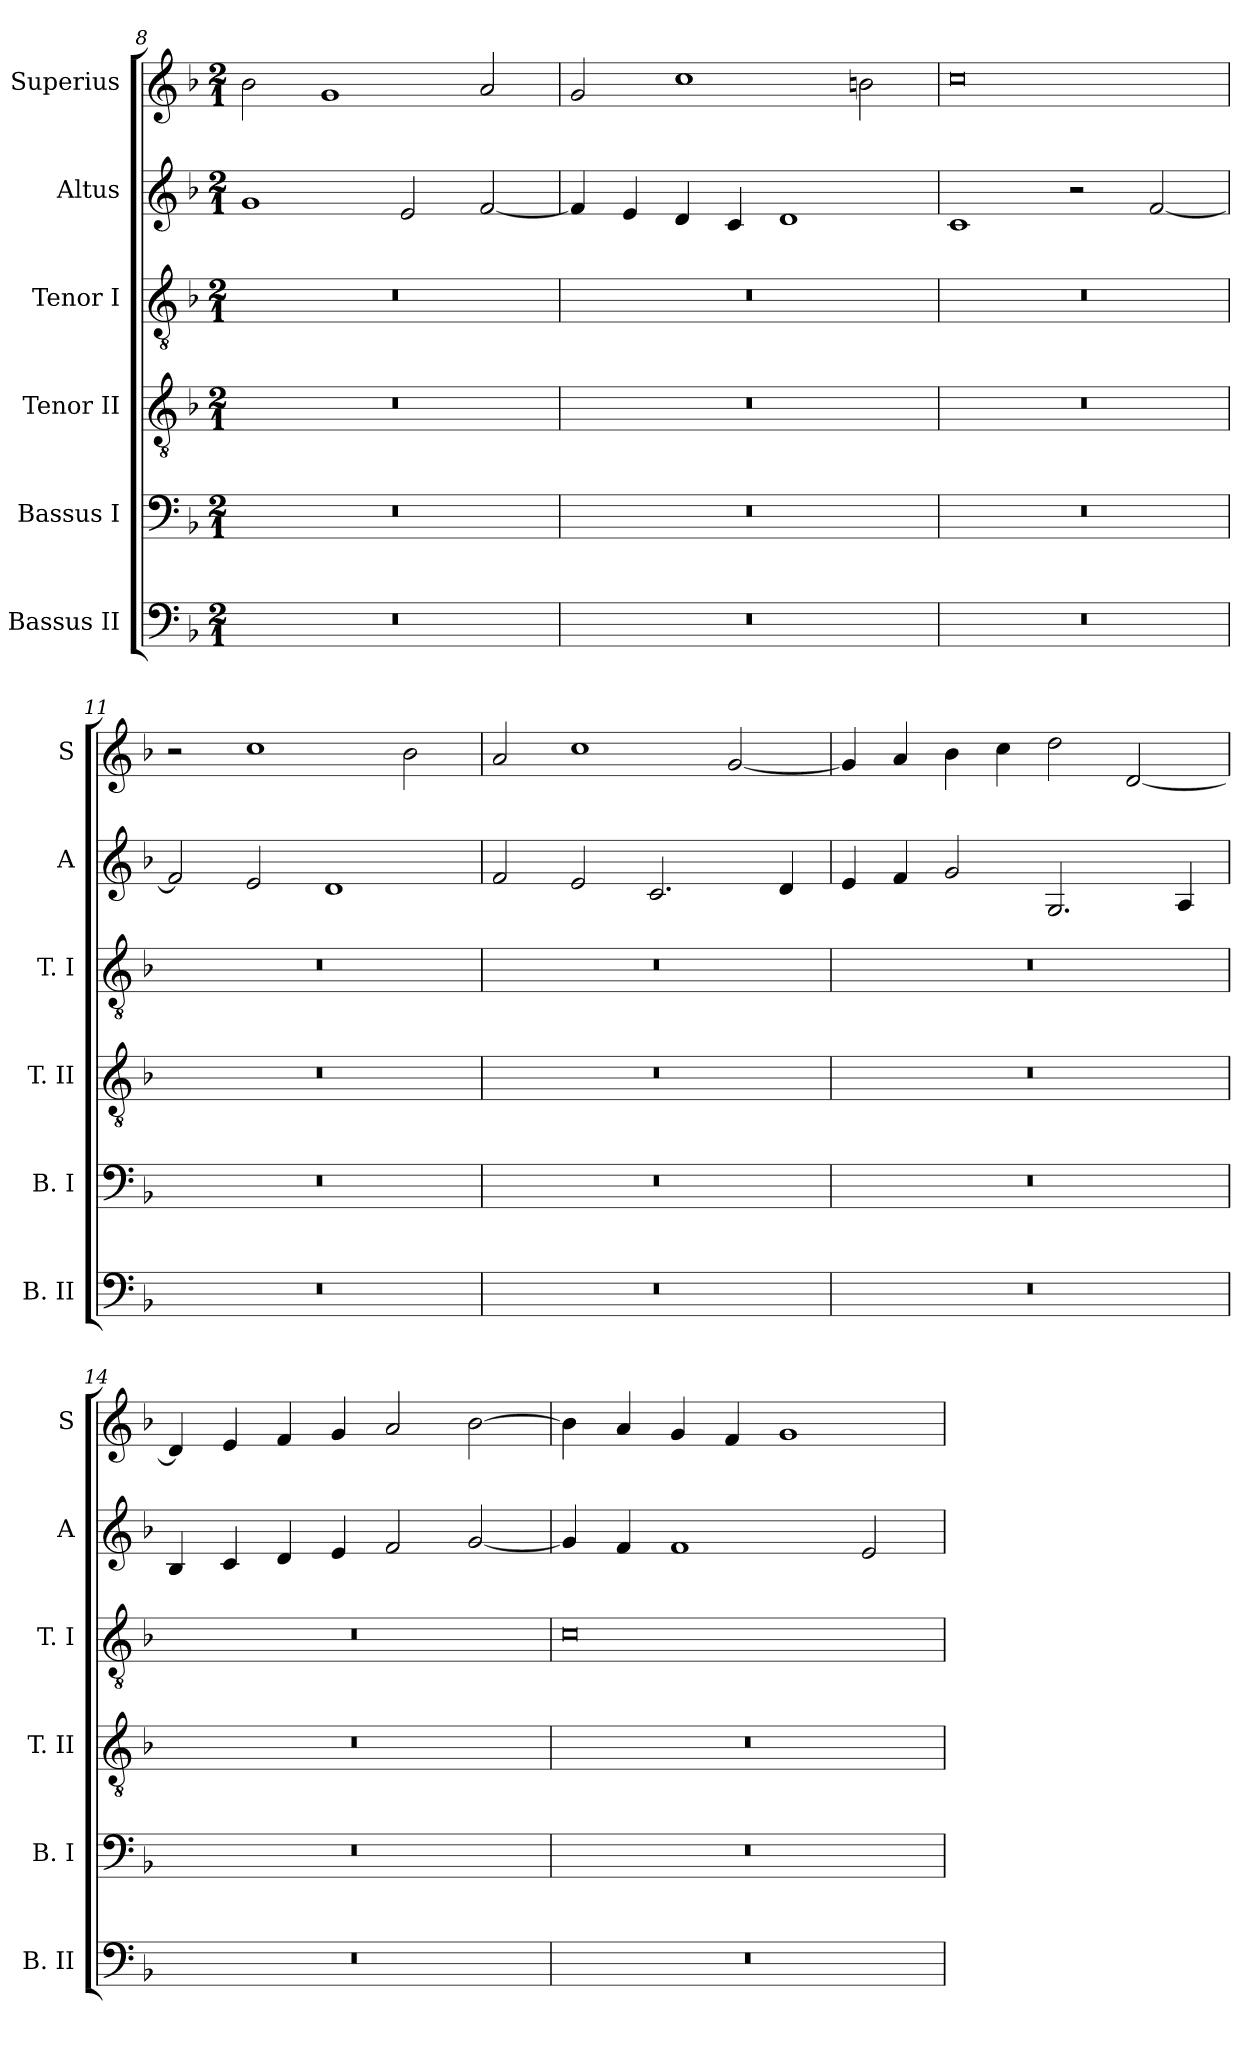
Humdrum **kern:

**kern	**kern	**kern	**kern	**kern	**kern
*part6	*part5	*part4	*part3	*part2	*part1
*staff6	*staff5	*staff4	*staff3	*staff2	*staff1
*I"Bassus II	*I"Bassus I	*I"Tenor II	*I"Tenor I	*I"Altus	*I"Superius
*I'B. II	*I'B. I	*I'T. II	*I'T. I	*I'A	*I'S
*clefF4	*clefF4	*clefGv2	*clefGv2	*clefG2	*clefG2
*k[b-]	*k[b-]	*k[b-]	*k[b-]	*k[b-]	*k[b-]
*F:	*F:	*F:	*F:	*F:	*F:
*M2/1	*M2/1	*M2/1	*M2/1	*M2/1	*M2/1
=8	=8	=8	=8	=8	=8
0r	0r	0r	0r	1g	2b-
.	.	.	.	.	1g
.	.	.	.	2e	.
.	.	.	.	[2f	2a
=9	=9	=9	=9	=9	=9
0r	0r	0r	0r	4f]	2g
.	.	.	.	4e	.
.	.	.	.	4d	1cc
.	.	.	.	4c	.
.	.	.	.	1d	.
.	.	.	.	.	2bn
=10	=10	=10	=10	=10	=10
0r	0r	0r	0r	1c	0cc
.	.	.	.	2r	.
.	.	.	.	[2f	.
=11	=11	=11	=11	=11	=11
0r	0r	0r	0r	2f]	2r
.	.	.	.	2e	1cc
.	.	.	.	1d	.
.	.	.	.	.	2b-
=12	=12	=12	=12	=12	=12
0r	0r	0r	0r	2f	2a
.	.	.	.	2e	1cc
.	.	.	.	2.c	.
.	.	.	.	.	[2g
.	.	.	.	4d	.
=13	=13	=13	=13	=13	=13
0r	0r	0r	0r	4e	4g]
.	.	.	.	4f	4a
.	.	.	.	2g	4b-
.	.	.	.	.	4cc
.	.	.	.	2.G	2dd
.	.	.	.	.	[2d
.	.	.	.	4A	.
=14	=14	=14	=14	=14	=14
0r	0r	0r	0r	4B-	4d]
.	.	.	.	4c	4e
.	.	.	.	4d	4f
.	.	.	.	4e	4g
.	.	.	.	2f	2a
.	.	.	.	[2g	[2b-
=15	=15	=15	=15	=15	=15
0r	0r	0r	0c	4g]	4b-]
.	.	.	.	4f	4a
.	.	.	.	1f	4g
.	.	.	.	.	4f
.	.	.	.	.	1g
.	.	.	.	2e	.
=	=	=	=	=	=
*-	*-	*-	*-	*-	*-
